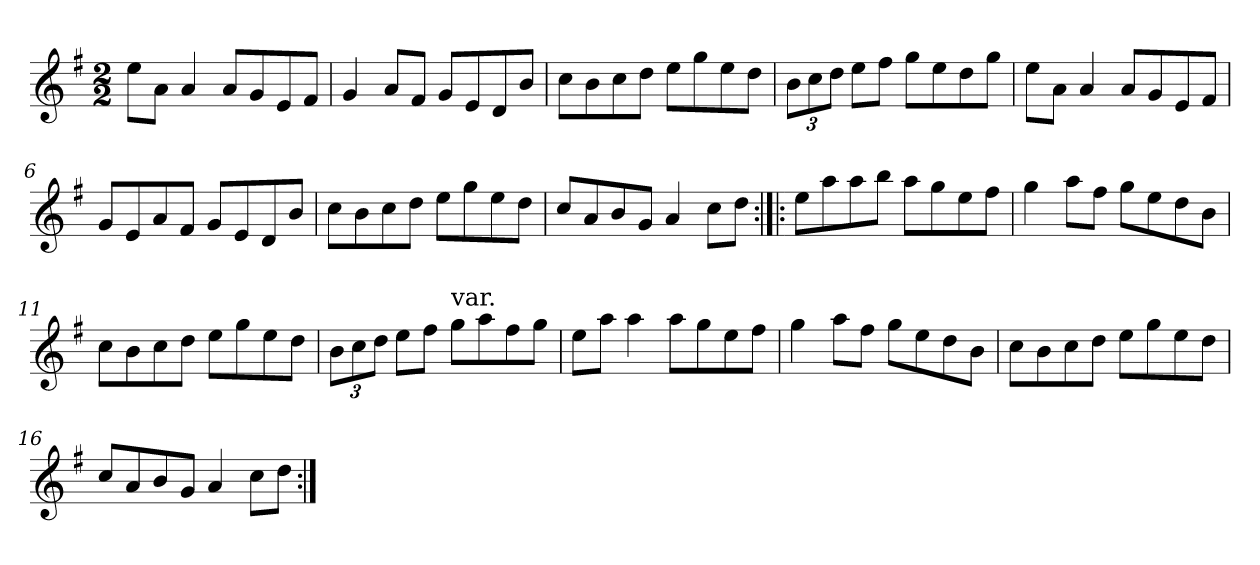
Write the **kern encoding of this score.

**kern
*part1
*staff1
*clefG2
*k[f#]
*M2/2
=1
8ee\L
8a\J
4a/
8a/L
8g/
8e/
8f#/J
=2
4g/
8a/L
8f#/J
8g/L
8e/
8d/
8b/J
=3
8cc\L
8b\
8cc\
8dd\J
8ee\L
8gg\
8ee\
8dd\J
=4
*Xbrackettup
12b\L
12cc\
12dd\J
8ee\L
8ff#\J
8gg\L
8ee\
8dd\
8gg\J
!!LO:LB:g=z
=5
8ee\L
8a\J
4a/
8a/L
8g/
8e/
8f#/J
=6
8g/L
8e/
8a/
8f#/J
8g/L
8e/
8d/
8b/J
=7
8cc\L
8b\
8cc\
8dd\J
8ee\L
8gg\
8ee\
8dd\J
=8
8cc/L
8a/
8b/
8g/J
4a/
8cc\L
8dd\J
!!LO:LB:g=z
=9:|!|:
8ee\L
8aa\
8aa\
8bb\J
8aa\L
8gg\
8ee\
8ff#\J
=10
4gg\
8aa\L
8ff#\J
8gg\L
8ee\
8dd\
8b\J
=11
8cc\L
8b\
8cc\
8dd\J
8ee\L
8gg\
8ee\
8dd\J
=12
12b\L
12cc\
12dd\J
8ee\L
8ff#\J
!LO:TX:a:t=var.
8gg\L
8aa\
8ff#\
8gg\J
!!LO:LB:g=z
=13
8ee\L
8aa\J
4aa\
8aa\L
8gg\
8ee\
8ff#\J
=14
4gg\
8aa\L
8ff#\J
8gg\L
8ee\
8dd\
8b\J
=15
8cc\L
8b\
8cc\
8dd\J
8ee\L
8gg\
8ee\
8dd\J
=16
8cc/L
8a/
8b/
8g/J
4a/
8cc\L
8dd\J
=:|!
*-
